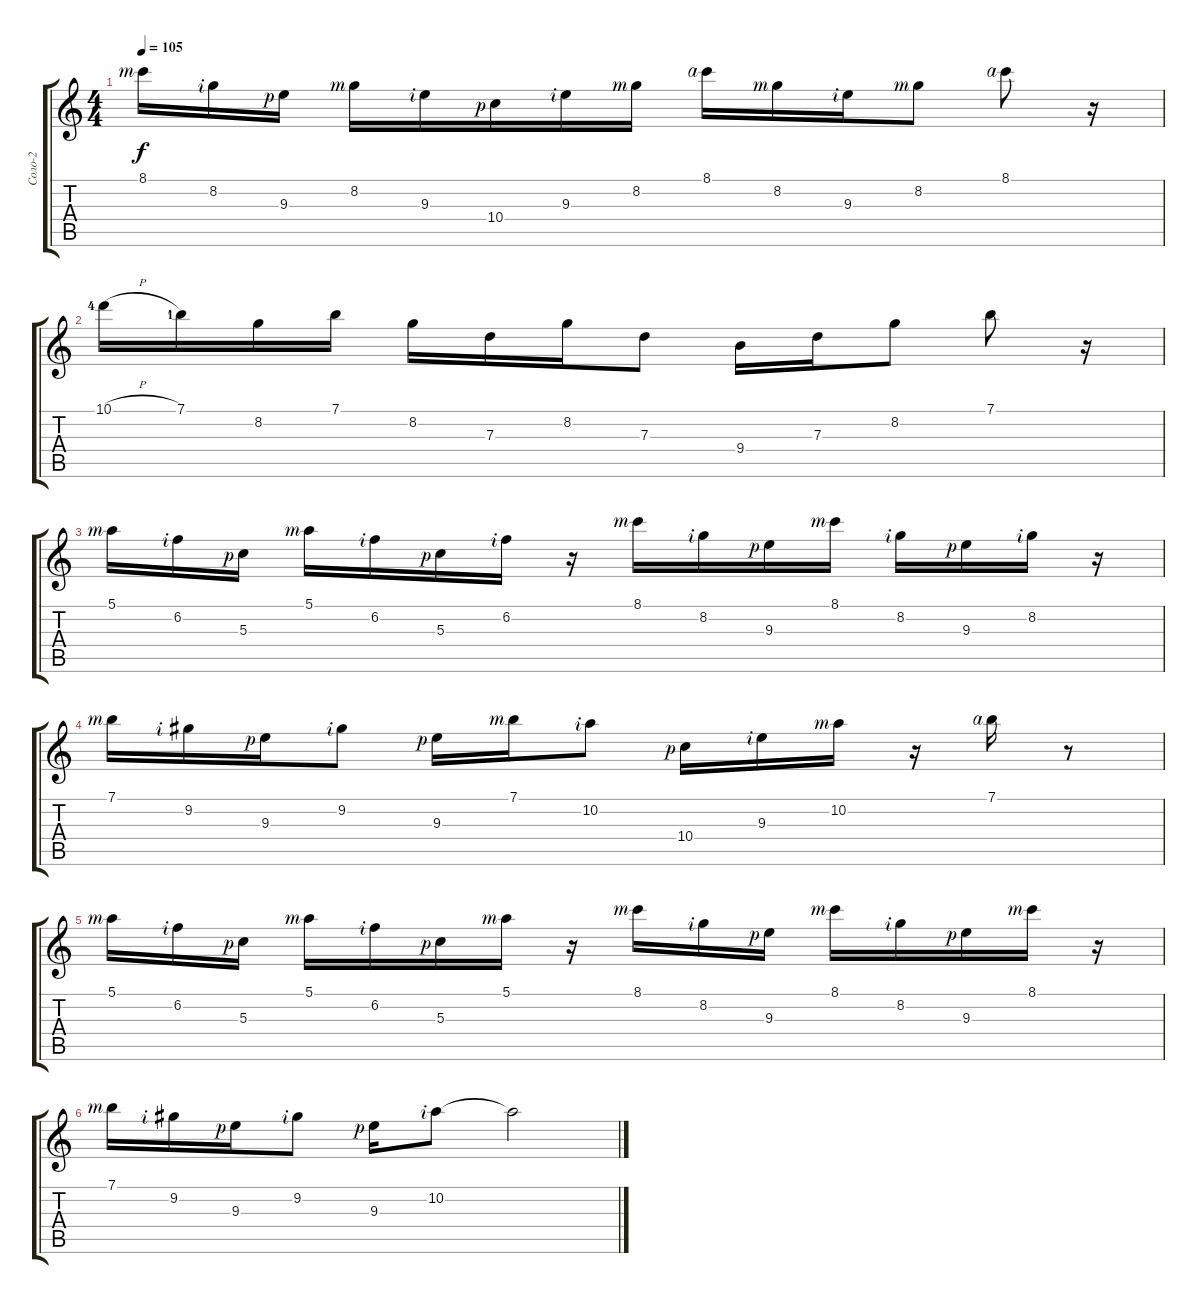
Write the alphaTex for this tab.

\track ("Соло-2" "Соло-2") {instrument electricguitarmuted}
\staff {score tabs}
\tuning (E4 B3 G3 D3 A2 E2) {hide}
\ts (4 4)
\tempo 105
\clef g2
\ks c
8.1{rf 3}.16{dy f} 8.2{rf 2}.16 9.3{rf 1}.16{beam split} 8.2{rf 3}.16{beam merge} 9.3{rf 2}.16 10.4{rf 1}.16 9.3{rf 2}.16 8.2{rf 3}.16 8.1{rf 4}.16 8.2{rf 3}.16 9.3{rf 2}.16 8.2{rf 3}.8 8.1{rf 4}.8 r.16 |
10.1{h lf 5}.16 7.1{lf 2}.16 8.2.16 7.1.16 8.2.16 7.3.16 8.2.16 7.3.8 9.4.16 7.3.16 8.2.8 7.1.8 r.16 |
5.1{rf 3}.16 6.2{rf 2}.16 5.3{rf 1}.16{beam split} 5.1{rf 3}.16{beam merge} 6.2{rf 2}.16 5.3{rf 1}.16 6.2{rf 2}.16 r.16 8.1{rf 3}.16 8.2{rf 2}.16 9.3{rf 1}.16 8.1{rf 3}.16 8.2{rf 2}.16 9.3{rf 1}.16 8.2{rf 2}.16 r.16 |
7.1{rf 3}.16 9.2{rf 2}.16 9.3{rf 1}.16 9.2{rf 2}.8 9.3{rf 1}.16 7.1{rf 3}.16 10.2{rf 2}.8 10.4{rf 1}.16 9.3{rf 2}.16 10.2{rf 3}.16 r.16 7.1{rf 4}.16 r.8 |
5.1{rf 3}.16 6.2{rf 2}.16 5.3{rf 1}.16{beam split} 5.1{rf 3}.16{beam merge} 6.2{rf 2}.16 5.3{rf 1}.16 5.1{rf 3}.16 r.16 8.1{rf 3}.16 8.2{rf 2}.16 9.3{rf 1}.16{beam split} 8.1{rf 3}.16{beam merge} 8.2{rf 2}.16 9.3{rf 1}.16 8.1{rf 3}.16 r.16 |
7.1{rf 3}.16 9.2{rf 2}.16 9.3{rf 1}.16 9.2{rf 2}.8 9.3{rf 1}.16 10.2{rf 2}.8 10.2{t}.2
